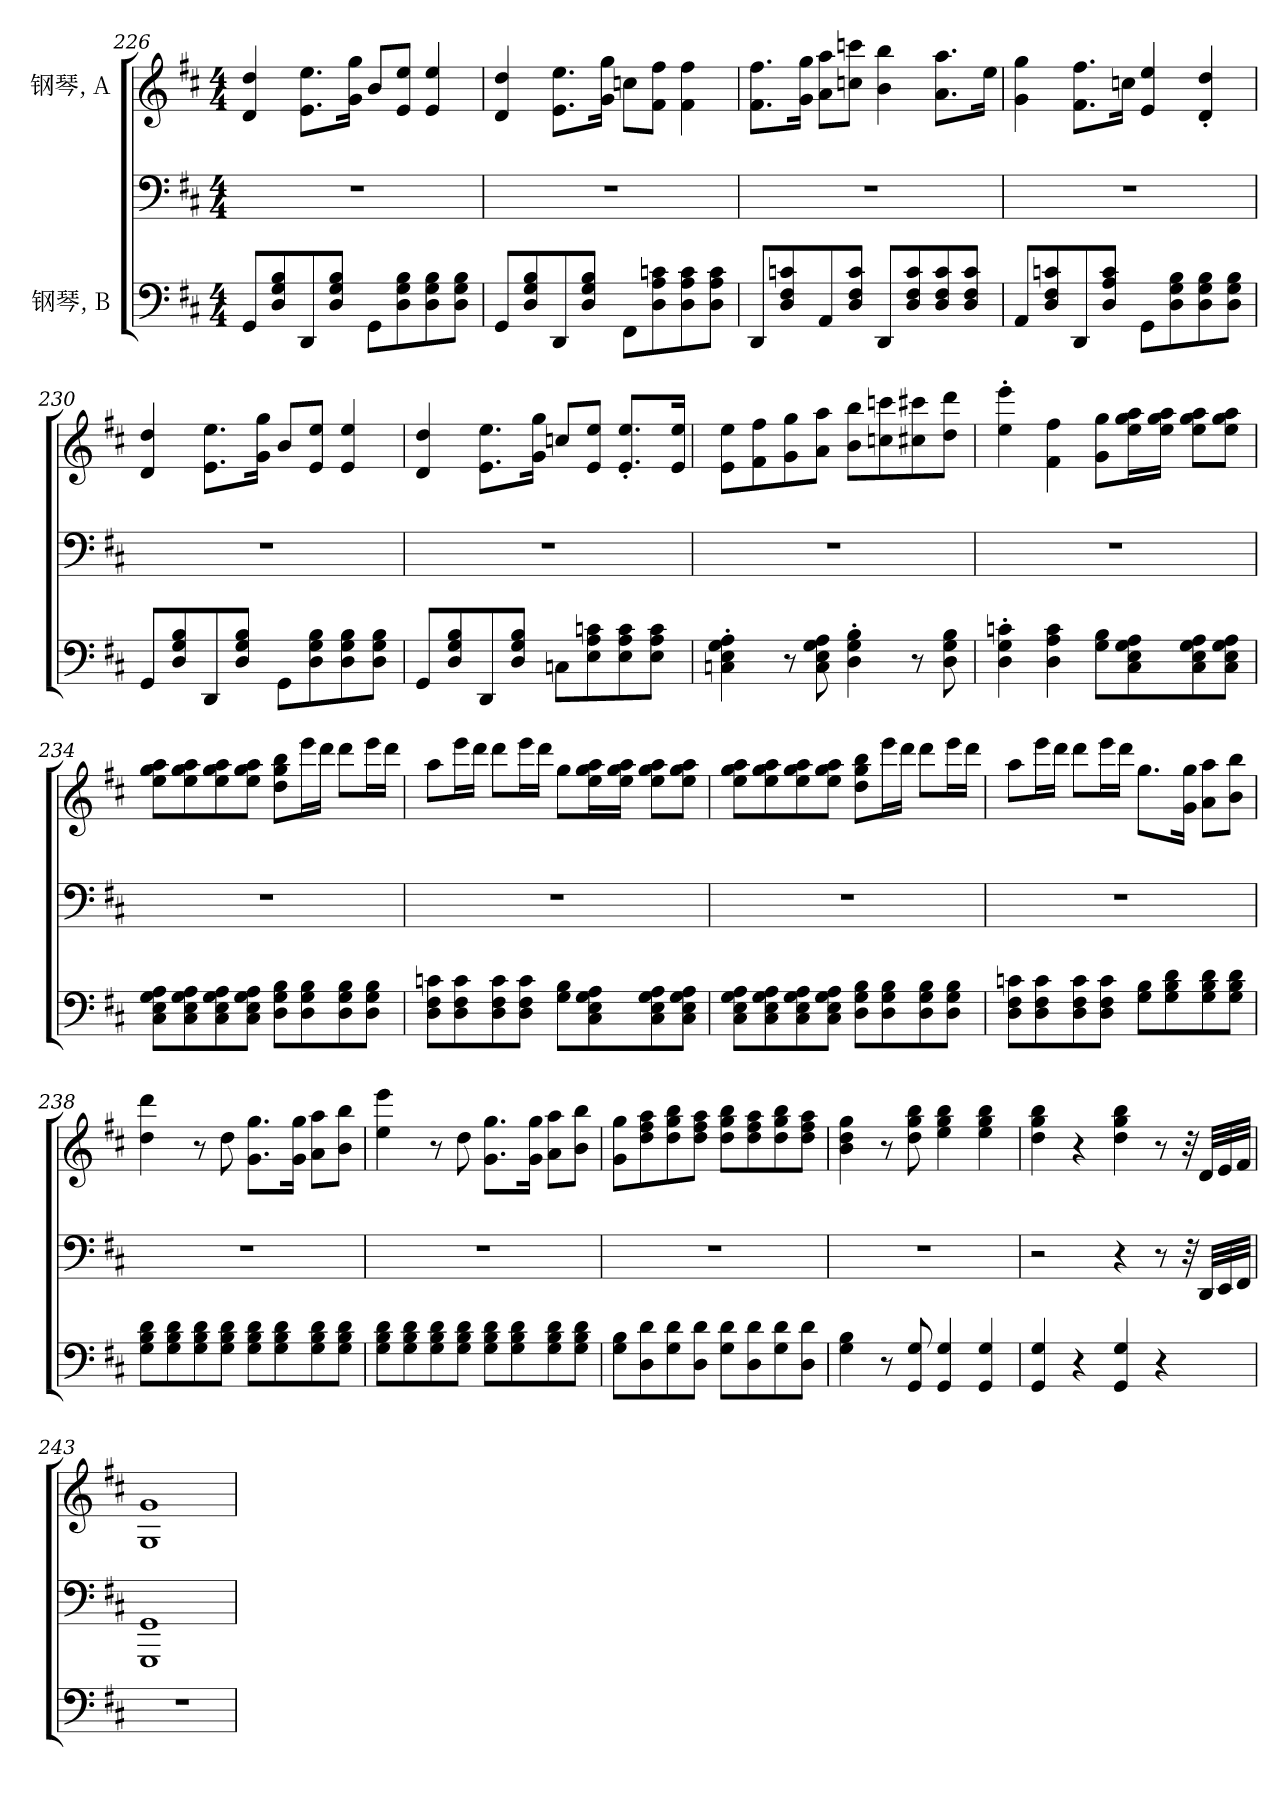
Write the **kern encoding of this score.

**kern	**kern	**kern
*part2	*part2	*part1
*staff3	*staff2	*staff1
*I"钢琴, B	*	*I"钢琴, A
*clefF4	*clefF4	*clefG2
*k[f#c#]	*k[f#c#]	*k[f#c#]
*M4/4	*M4/4	*M4/4
=226	=226	=226
8GG/L	1r	4d/ 4dd/
8D/ 8G/ 8B/	.	.
8DD/	.	8.e\ 8.ee\L
8D/ 8G/ 8B/J	.	.
.	.	16g\ 16gg\Jk
8GG\L	.	8b/L
8D\ 8G\ 8B\	.	8e/ 8ee/J
8D\ 8G\ 8B\	.	4e/ 4ee/
8D\ 8G\ 8B\J	.	.
!!LO:LB:g=z
=227	=227	=227
8GG/L	1r	4d/ 4dd/
8D/ 8G/ 8B/	.	.
8DD/	.	8.e\ 8.ee\L
8D/ 8G/ 8B/J	.	.
.	.	16g\ 16gg\Jk
8FF#\L	.	8ccn\L
8D\ 8A\ 8cn\	.	8f#\ 8ff#\J
8D\ 8A\ 8c\	.	4f#\ 4ff#\
8D\ 8A\ 8c\J	.	.
=228	=228	=228
8DD/L	1r	8.f#\ 8.ff#\L
8D/ 8F#/ 8cn/	.	.
.	.	16g\ 16gg\Jk
8AA/	.	8a\ 8aa\L
8D/ 8F#/ 8c/J	.	8ccn\ 8cccn\J
8DD/L	.	4b\ 4bb\
8D/ 8F#/ 8c/	.	.
8D/ 8F#/ 8c/	.	8.a\ 8.aa\L
8D/ 8F#/ 8c/J	.	.
.	.	16ee\Jk
=229	=229	=229
8AA/L	1r	4g\ 4gg\
8D/ 8F#/ 8cn/	.	.
8DD/	.	8.f#\ 8.ff#\L
8D/ 8A/ 8c/J	.	.
.	.	16ccn\Jk
8GG\L	.	4e/ 4ee/
8D\ 8G\ 8B\	.	.
8D\ 8G\ 8B\	.	4d/' 4dd/'
8D\ 8G\ 8B\J	.	.
=230	=230	=230
8GG/L	1r	4d/ 4dd/
8D/ 8G/ 8B/	.	.
8DD/	.	8.e\ 8.ee\L
8D/ 8G/ 8B/J	.	.
.	.	16g\ 16gg\Jk
8GG\L	.	8b/L
8D\ 8G\ 8B\	.	8e/ 8ee/J
8D\ 8G\ 8B\	.	4e/ 4ee/
8D\ 8G\ 8B\J	.	.
!!LO:LB:g=z
=231	=231	=231
8GG/L	1r	4d/ 4dd/
8D/ 8G/ 8B/	.	.
8DD/	.	8.e\ 8.ee\L
8D/ 8G/ 8B/J	.	.
.	.	16g\ 16gg\Jk
8Cn\L	.	8ccn/L
8E\ 8A\ 8cn\	.	8e/ 8ee/J
8E\ 8A\ 8c\	.	8.e/' 8.ee/'L
8E\ 8A\ 8c\J	.	.
.	.	16e/ 16ee/Jk
=232	=232	=232
4Cn\' 4E\' 4G\' 4A\'	1r	8e\ 8ee\L
.	.	8f#\ 8ff#\
8r	.	8g\ 8gg\
8C\ 8E\ 8G\ 8A\	.	8a\ 8aa\J
4D\' 4G\' 4B\'	.	8b\ 8bb\L
.	.	8ccn\ 8cccn\
8r	.	8cc#X\ 8ccc#X\
8D\ 8G\ 8B\	.	8dd\ 8ddd\J
=233	=233	=233
4D\' 4G\' 4cn\'	1r	4ee\' 4eee\'
4D\ 4A\ 4c\	.	4f#\ 4ff#\
8G\ 8B\L	.	8g\ 8gg\L
8C#\ 8E\ 8G\ 8A\	.	16ee\ 16gg\ 16aa\L
.	.	16ee\ 16gg\ 16aa\JJ
8C#\ 8E\ 8G\ 8A\	.	8ee\ 8gg\ 8aa\L
8C#\ 8E\ 8G\ 8A\J	.	8ee\ 8gg\ 8aa\J
!!LO:LB:g=z
=234	=234	=234
8C#\ 8E\ 8G\ 8A\L	1r	8ee\ 8gg\ 8aa\L
8C#\ 8E\ 8G\ 8A\	.	8ee\ 8gg\ 8aa\
8C#\ 8E\ 8G\ 8A\	.	8ee\ 8gg\ 8aa\
8C#\ 8E\ 8G\ 8A\J	.	8ee\ 8gg\ 8aa\J
8D\ 8G\ 8B\L	.	8dd\ 8gg\ 8bb\L
8D\ 8G\ 8B\	.	16eee\L
.	.	16ddd\JJ
8D\ 8G\ 8B\	.	8ddd\L
8D\ 8G\ 8B\J	.	16eee\L
.	.	16ddd\JJ
=235	=235	=235
8D\ 8F#\ 8cn\L	1r	8aa\L
8D\ 8F#\ 8c\	.	16eee\L
.	.	16ddd\JJ
8D\ 8F#\ 8c\	.	8ddd\L
8D\ 8F#\ 8c\J	.	16eee\L
.	.	16ddd\JJ
8G\ 8B\L	.	8gg\L
8C#\ 8E\ 8G\ 8A\	.	16ee\ 16gg\ 16aa\L
.	.	16ee\ 16gg\ 16aa\JJ
8C#\ 8E\ 8G\ 8A\	.	8ee\ 8gg\ 8aa\L
8C#\ 8E\ 8G\ 8A\J	.	8ee\ 8gg\ 8aa\J
!!LO:PB:g=z
=236	=236	=236
8C#\ 8E\ 8G\ 8A\L	1r	8ee\ 8gg\ 8aa\L
8C#\ 8E\ 8G\ 8A\	.	8ee\ 8gg\ 8aa\
8C#\ 8E\ 8G\ 8A\	.	8ee\ 8gg\ 8aa\
8C#\ 8E\ 8G\ 8A\J	.	8ee\ 8gg\ 8aa\J
8D\ 8G\ 8B\L	.	8dd\ 8gg\ 8bb\L
8D\ 8G\ 8B\	.	16eee\L
.	.	16ddd\JJ
8D\ 8G\ 8B\	.	8ddd\L
8D\ 8G\ 8B\J	.	16eee\L
.	.	16ddd\JJ
=237	=237	=237
8D\ 8F#\ 8cn\L	1r	8aa\L
8D\ 8F#\ 8c\	.	16eee\L
.	.	16ddd\JJ
8D\ 8F#\ 8c\	.	8ddd\L
8D\ 8F#\ 8c\J	.	16eee\L
.	.	16ddd\JJ
8G\ 8B\L	.	8.gg\L
8G\ 8B\ 8d\	.	.
.	.	16g\ 16gg\Jk
8G\ 8B\ 8d\	.	8a\ 8aa\L
8G\ 8B\ 8d\J	.	8b\ 8bb\J
=238	=238	=238
8G\ 8B\ 8d\L	1r	4dd\ 4ddd\
8G\ 8B\ 8d\	.	.
8G\ 8B\ 8d\	.	8r
8G\ 8B\ 8d\J	.	8dd\
8G\ 8B\ 8d\L	.	8.g\ 8.gg\L
8G\ 8B\ 8d\	.	.
.	.	16g\ 16gg\Jk
8G\ 8B\ 8d\	.	8a\ 8aa\L
8G\ 8B\ 8d\J	.	8b\ 8bb\J
!!LO:LB:g=z
=239	=239	=239
8G\ 8B\ 8d\L	1r	4ee\ 4eee\
8G\ 8B\ 8d\	.	.
8G\ 8B\ 8d\	.	8r
8G\ 8B\ 8d\J	.	8dd\
8G\ 8B\ 8d\L	.	8.g\ 8.gg\L
8G\ 8B\ 8d\	.	.
.	.	16g\ 16gg\Jk
8G\ 8B\ 8d\	.	8a\ 8aa\L
8G\ 8B\ 8d\J	.	8b\ 8bb\J
=240	=240	=240
8G\ 8B\L	1r	8g\ 8gg\L
8D\ 8d\	.	8dd\ 8ff#\ 8aa\
8G\ 8d\	.	8dd\ 8gg\ 8bb\
8D\ 8d\J	.	8dd\ 8ff#\ 8aa\J
8G\ 8d\L	.	8dd\ 8gg\ 8bb\L
8D\ 8d\	.	8dd\ 8ff#\ 8aa\
8G\ 8d\	.	8dd\ 8gg\ 8bb\
8D\ 8d\J	.	8dd\ 8ff#\ 8aa\J
=241	=241	=241
4G\ 4B\	1r	4b\ 4dd\ 4gg\
8r	.	8r
8GG/ 8G/	.	8dd\ 8gg\ 8bb\
4GG/ 4G/	.	4ee\ 4gg\ 4bb\
4GG/ 4G/	.	4ee\ 4gg\ 4bb\
=242	=242	=242
4GG/ 4G/	2r	4dd\ 4gg\ 4bb\
4r	.	4r
4GG/ 4G/	4r	4dd\ 4gg\ 4bb\
4r	8r	8r
.	32r	32r
.	32DD/LLL	32d/LLL
.	32EE/	32e/
.	32FF#/JJJ	32f#/JJJ
=243	=243	=243
1r	1GGG 1GG	1G 1g
=	=	=
*-	*-	*-
